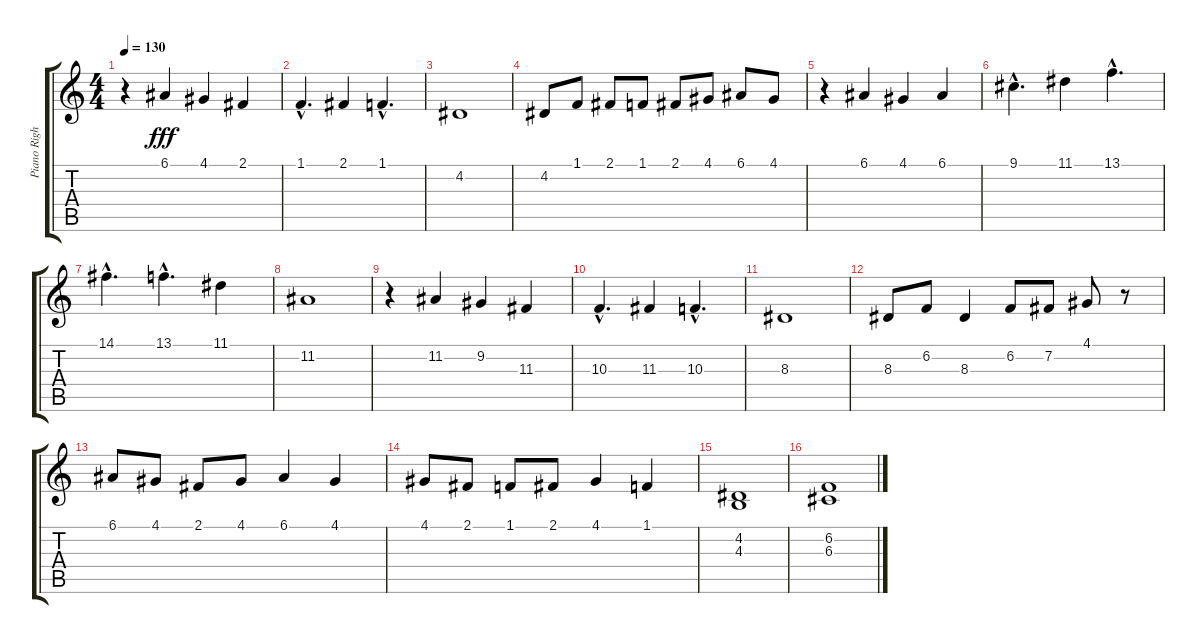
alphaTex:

\track ("Piano Right" "Piano Righ") {instrument acousticgrandpiano}
\staff {score tabs}
\tuning (E4 B3 G3 D3 A2 E2) {hide}
\ts (4 4)
\tempo 130
\clef g2
\ks c
r.4{dy fff instrument acousticgrandpiano} 6.1.4 4.1.4 2.1.4 |
1.1{hac}.4{d} 2.1.4 1.1{hac}.4{d} |
4.2.1 |
4.2.8 1.1.8 2.1.8 1.1.8 2.1.8 4.1.8 6.1.8 4.1.8 |
r.4 6.1.4 4.1.4 6.1.4 |
9.1{hac}.4{d} 11.1.4 13.1{hac}.4{d} |
14.1{hac}.4{d} 13.1{hac}.4{d} 11.1.4 |
11.2.1 |
r.4 11.2.4 9.2.4 11.3.4 |
10.3{hac}.4{d} 11.3.4 10.3{hac}.4{d} |
8.3.1 |
8.3.8 6.2.8 8.3.4 6.2.8 7.2.8 4.1.8 r.8 |
6.1.8 4.1.8 2.1.8 4.1.8 6.1.4 4.1.4 |
4.1.8 2.1.8 1.1.8 2.1.8 4.1.4 1.1.4 |
(4.2 4.3).1 |
(6.2 6.3).1
